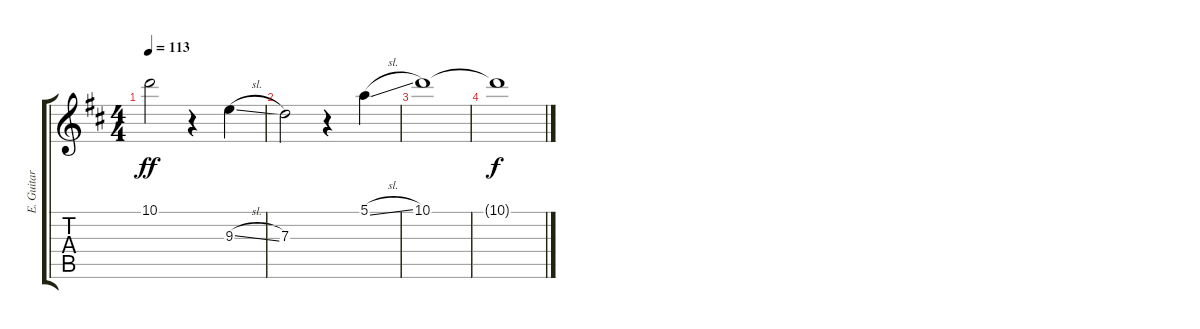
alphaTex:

\track ("E. Guitar III" "E. Guitar ") {instrument electricguitarjazz}
\staff {score tabs}
\tuning (E4 B3 G3 D3 A2 E2) {hide}
\ts (4 4)
\tempo 113
\clef g2
\ks d
10.1.2{dy ff} r.4 9.3{sl}.4 |
7.3.2 r.4 5.1{sl}.4 |
10.1.1 |
10.1{t}.1{dy f}
